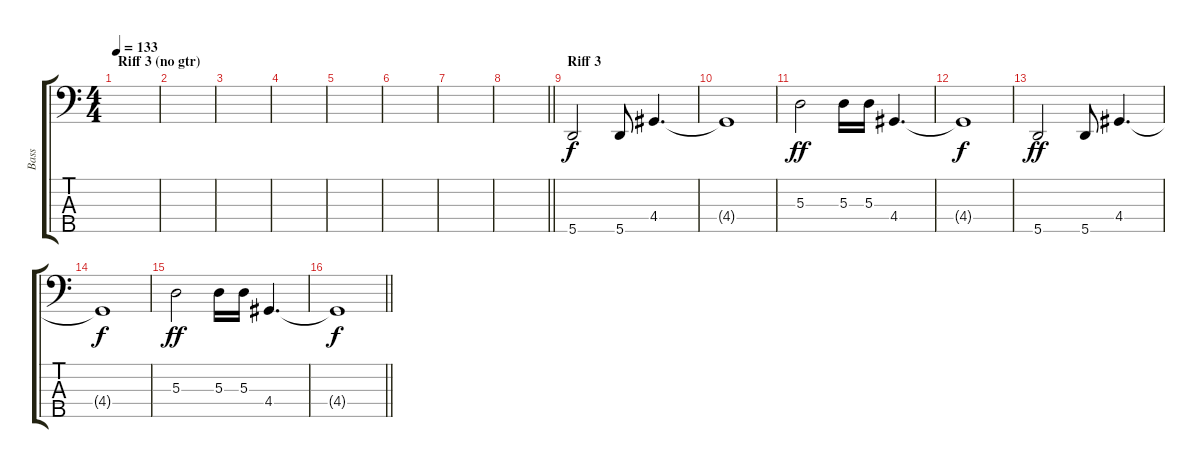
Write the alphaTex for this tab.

\track ("Bass" "Bass") {instrument electricbasspick}
\staff {score tabs}
\tuning (G2 D2 A1 E1 A0) {hide}
\ts (4 4)
\section ("" "Riff 3 (no gtr)")
\tempo 133
\clef f4
\ks c
|
|
|
|
|
|
|
\barLineRight lightlight
|
\section ("" "Riff 3")
5.5.2 5.5.8 4.4.4{d} |
4.4{t}.1{dy f} |
5.3.2{dy ff} 5.3.16 5.3.16 4.4.4{d} |
4.4{t}.1{dy f} |
5.5.2{dy ff} 5.5.8 4.4.4{d} |
4.4{t}.1{dy f} |
5.3.2{dy ff} 5.3.16 5.3.16 4.4.4{d} |
\barLineRight lightlight
4.4{t}.1{dy f}
